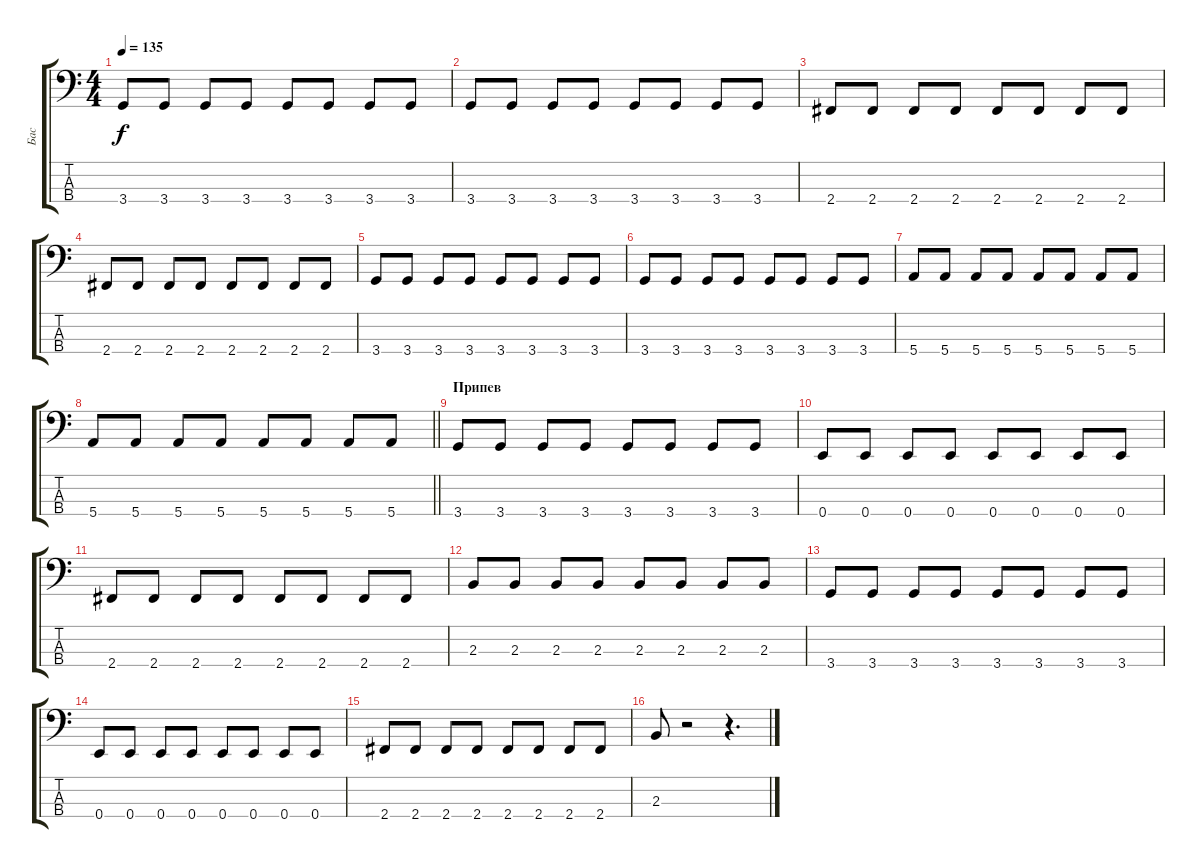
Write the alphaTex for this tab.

\track ("Бас" "Бас") {instrument electricbassfinger}
\staff {score tabs}
\tuning (G2 D2 A1 E1) {hide}
\ts (4 4)
\tempo 135
\clef f4
\ks c
3.4.8{dy f} 3.4.8 3.4.8 3.4.8 3.4.8 3.4.8 3.4.8 3.4.8 |
3.4.8 3.4.8 3.4.8 3.4.8 3.4.8 3.4.8 3.4.8 3.4.8 |
2.4.8 2.4.8 2.4.8 2.4.8 2.4.8 2.4.8 2.4.8 2.4.8 |
2.4.8 2.4.8 2.4.8 2.4.8 2.4.8 2.4.8 2.4.8 2.4.8 |
3.4.8 3.4.8 3.4.8 3.4.8 3.4.8 3.4.8 3.4.8 3.4.8 |
3.4.8 3.4.8 3.4.8 3.4.8 3.4.8 3.4.8 3.4.8 3.4.8 |
5.4.8 5.4.8 5.4.8 5.4.8 5.4.8 5.4.8 5.4.8 5.4.8 |
\barLineRight lightlight
5.4.8 5.4.8 5.4.8 5.4.8 5.4.8 5.4.8 5.4.8 5.4.8 |
\section ("" "Припев")
3.4.8 3.4.8 3.4.8 3.4.8 3.4.8 3.4.8 3.4.8 3.4.8 |
0.4.8 0.4.8 0.4.8 0.4.8 0.4.8 0.4.8 0.4.8 0.4.8 |
2.4.8 2.4.8 2.4.8 2.4.8 2.4.8 2.4.8 2.4.8 2.4.8 |
2.3.8 2.3.8 2.3.8 2.3.8 2.3.8 2.3.8 2.3.8 2.3.8 |
3.4.8 3.4.8 3.4.8 3.4.8 3.4.8 3.4.8 3.4.8 3.4.8 |
0.4.8 0.4.8 0.4.8 0.4.8 0.4.8 0.4.8 0.4.8 0.4.8 |
2.4.8 2.4.8 2.4.8 2.4.8 2.4.8 2.4.8 2.4.8 2.4.8 |
2.3.8 r.2 r.4{d}
